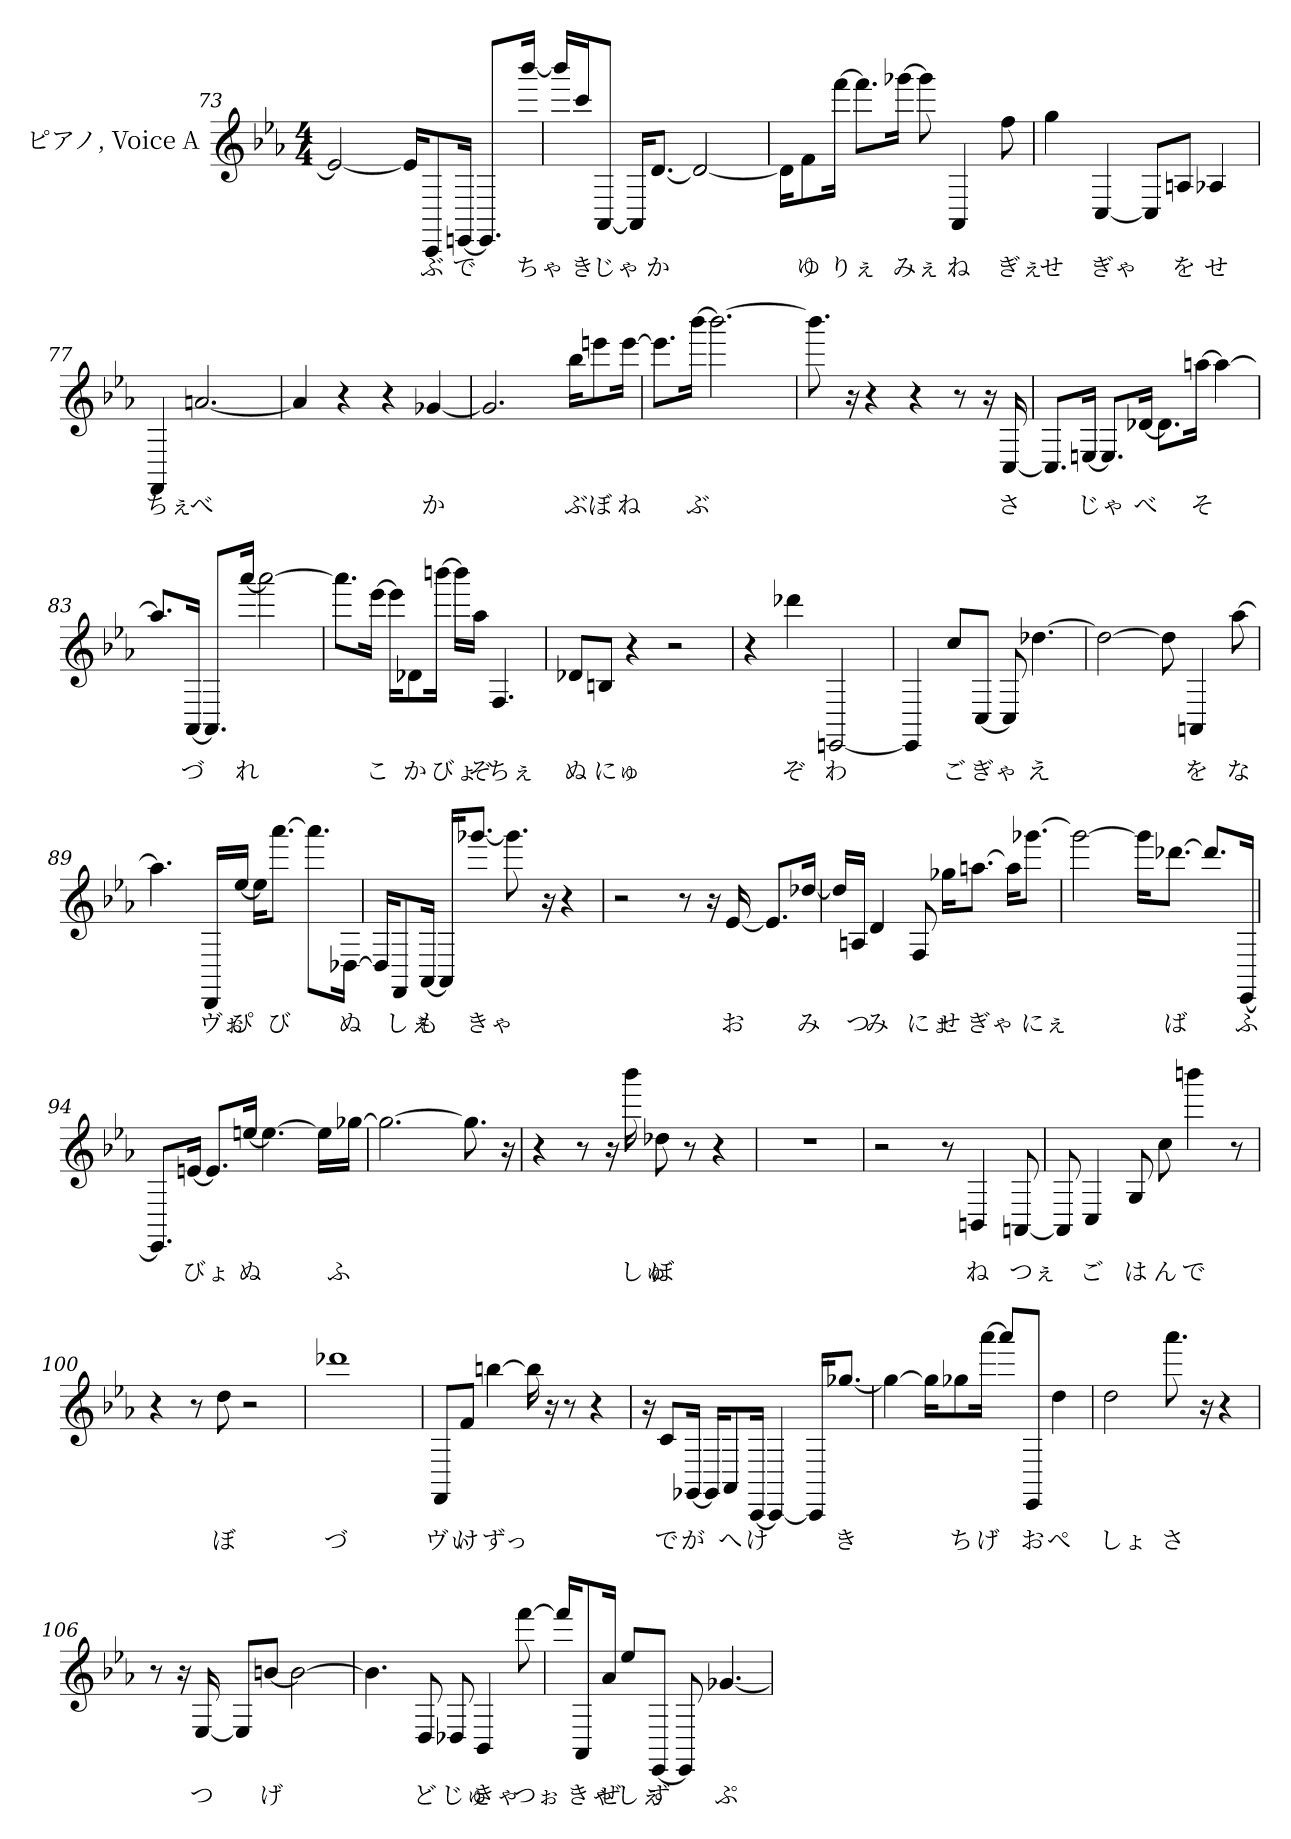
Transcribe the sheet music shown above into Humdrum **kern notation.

**kern	**text
*part1	*part1
*staff1	*staff1
*I"ピアノ, Voice A	*
*clefG2	*
*k[b-e-a-]	*
*M4/4	*
=73	=73
2e-/_	.
16e-/KL]	.
!	!LO:LY:b
8CC/	ぶ
!	!LO:LY:b
[16EEn/Jk	で
8.EE/L]	.
!	!LO:LY:b
[16bbb-/Jk	ちゃ
=74	=74
16bbb-/LL]	.
!	!LO:LY:b
16ccc/J	き
!	!LO:LY:b
[8AA-/J	じゃ
16AA-/KL]	.
!	!LO:LY:b
[8.d/J	か
2d/_	.
=75	=75
16d\KL]	.
!	!LO:LY:b
8f\	ゆ
!	!LO:LY:b
[16fff\Jk	りぇ
8.fff\L]	.
!	!LO:LY:b
[16ggg-X\Jk	みぇ
8ggg-\]	.
!	!LO:LY:b
4AA-/	ね
!	!LO:LY:b
8ff\	ぎぇ
!!LO:LB:g=z
=76	=76
!	!LO:LY:b
4gg\	せ
!	!LO:LY:b
[4C/	ぎゃ
8C/L]	.
!	!LO:LY:b
8An/J	を
!	!LO:LY:b
4A-X/	せ
=77	=77
!	!LO:LY:b
4FF/	ちぇ
!	!LO:LY:b
[2.an/	べ
=78	=78
4a/]	.
4r	.
4r	.
!	!LO:LY:b
[4g-X/	か
=79	=79
2.g-/]	.
!	!LO:LY:b
16bb-\KL	ぶ
!	!LO:LY:b
8eeen\	ぼ
!	!LO:LY:b
[16eee\Jk	ね
=80	=80
8.eee\L]	.
!	!LO:LY:b
[16bbb-\Jk	ぶ
2.bbb-\_	.
=81	=81
8.bbb-\]	.
16r	.
4r	.
4r	.
8r	.
16r	.
!	!LO:LY:b
[16C/	さ
!!LO:LB:g=z
=82	=82
8.C/L]	.
!	!LO:LY:b
[16En/Jk	じゃ
8.E/L]	.
!	!LO:LY:b
[16d-X/Jk	べ
8.d-\L]	.
!	!LO:LY:b
[16aan\Jk	そ
4aa\_	.
=83	=83
8.aa/L]	.
!	!LO:LY:b
[16AA-/Jk	づ
8.AA-/L]	.
!	!LO:LY:b
[16aaa-/Jk	れ
2aaa-\_	.
=84	=84
8.aaa-\L]	.
!	!LO:LY:b
[16eee-\Jk	こ
16eee-\KL]	.
!	!LO:LY:b
8d-X\	か
!	!LO:LY:b
[16bbbn\Jk	びょ
16bbb\LL]	.
!	!LO:LY:b
16aa-\JJ	ぞ
!	!LO:LY:b
4.F/	ちぇ
=85	=85
!	!LO:LY:b
8d-X/L	ぬ
!	!LO:LY:b
8Bn/J	にゅ
4r	.
2r	.
=86	=86
4r	.
!	!LO:LY:b
4ddd-X\	ぞ
!	!LO:LY:b
[2EEn/	わ
!!LO:LB:g=z
=87	=87
4EE/]	.
!	!LO:LY:b
8cc/L	ご
!	!LO:LY:b
[8C/J	ぎゃ
8C/]	.
!	!LO:LY:b
[4.dd-X\	え
=88	=88
2dd-\_	.
8dd-\]	.
!	!LO:LY:b
4AAn/	を
!	!LO:LY:b
[8aa-\	な
=89	=89
4.aa-\]	.
!	!LO:LY:b
16DD/LL	ヴぉ
!	!LO:LY:b
[16ee-/JJ	ぴ
16ee-\KL]	.
!	!LO:LY:b
[8.aaa-\J	び
8.aaa-\L]	.
!	!LO:LY:b
[16D-X\Jk	ぬ
=90	=90
16D-/KL]	.
!	!LO:LY:b
8FF/	しぇ
!	!LO:LY:b
[16AA-/Jk	も
16AA-/KL]	.
!	!LO:LY:b
[8.ggg-X/J	きゃ
8.ggg-\]	.
16r	.
4r	.
=91	=91
2r	.
8r	.
16r	.
!	!LO:LY:b
[16e-/	お
8.e-/L]	.
!	!LO:LY:b
[16dd-X/Jk	み
!!LO:PB:g=z
=92	=92
16dd-/LL]	.
!	!LO:LY:b
16An/JJ	つ
!	!LO:LY:b
4d/	み
!	!LO:LY:b
8F/	にょ
!	!LO:LY:b
16gg-X\KL	せ
!	!LO:LY:b
[8.aan\J	ぎゃ
16aa\KL]	.
!	!LO:LY:b
[8.ggg-X\J	にぇ
=93	=93
2ggg-\_	.
16ggg-\KL]	.
!	!LO:LY:b
[8.ddd-X\J	ば
8.ddd-/L]	.
!	!LO:LY:b
[16EE-/Jk	ふ
=94	=94
8.EE-/L]	.
!	!LO:LY:b
[16en/Jk	びょ
8.e/L]	.
!	!LO:LY:b
[16een/Jk	ぬ
4.ee\_	.
16ee\LL]	.
!	!LO:LY:b
[16gg-X\JJ	ふ
=95	=95
2.gg-\_	.
8.gg-\]	.
16r	.
=96	=96
4r	.
8r	.
16r	.
!	!LO:LY:b
16bbb-\	しゅ
!	!LO:LY:b
8dd-X\	ぼ
8r	.
4r	.
!!LO:LB:g=z
=97	=97
1r	.
=98	=98
2r	.
8r	.
!	!LO:LY:b
4BBn/	ね
!	!LO:LY:b
[8AAn/	つぇ
=99	=99
8AA/]	.
!	!LO:LY:b
4C/	ご
!	!LO:LY:b
8G/	は
!	!LO:LY:b
8cc\	ん
!	!LO:LY:b
4bbbn\	で
8r	.
=100	=100
4r	.
8r	.
!	!LO:LY:b
8dd\	ぼ
2r	.
=101	=101
!	!LO:LY:b
1ddd-X	づ
=102	=102
!	!LO:LY:b
8FF/L	ヴぃ
!	!LO:LY:b
8f/J	け
!	!LO:LY:b
[4bbn\	ずっ
16bb\]	.
16r	.
8r	.
4r	.
!!LO:LB:g=z
=103	=103
16r	.
!	!LO:LY:b
8c/L	で
!	!LO:LY:b
[16GG-X/Jk	が
16GG-/KL]	.
!	!LO:LY:b
8AA-/	へ
!	!LO:LY:b
[16CC/Jk	け
4CC/_	.
16CC/KL]	.
!	!LO:LY:b
[8.gg-X/J	き
=104	=104
4gg-\_	.
16gg-\KL]	.
!	!LO:LY:b
8gg-X\	ち
!	!LO:LY:b
[16aaa-\Jk	げ
8aaa-/L]	.
!	!LO:LY:b
8EE-/J	お
!	!LO:LY:b
4dd\	ぺ
=105	=105
!	!LO:LY:b
2dd\	しょ
!	!LO:LY:b
8.aaa-\	さ
16r	.
4r	.
=106	=106
8r	.
16r	.
!	!LO:LY:b
[16E-/	つ
8E-/L]	.
!	!LO:LY:b
[8bn/J	げ
2b\_	.
=107	=107
4.b\]	.
!	!LO:LY:b
8D/	ど
!	!LO:LY:b
8D-X/	じゅ
!	!LO:LY:b
4BB-/	きゃ
!	!LO:LY:b
[8fff\	つぉ
!!LO:LB:g=z
=108	=108
16fff/KL]	.
!	!LO:LY:b
8AA-/	きゃ
!	!LO:LY:b
16a-/Jk	ぜ
!	!LO:LY:b
8ee-/L	しぇ
!	!LO:LY:b
[8EE-/J	ず
8EE-/]	.
!	!LO:LY:b
[4.g-X/	ぷ
=	=
*-	*-
